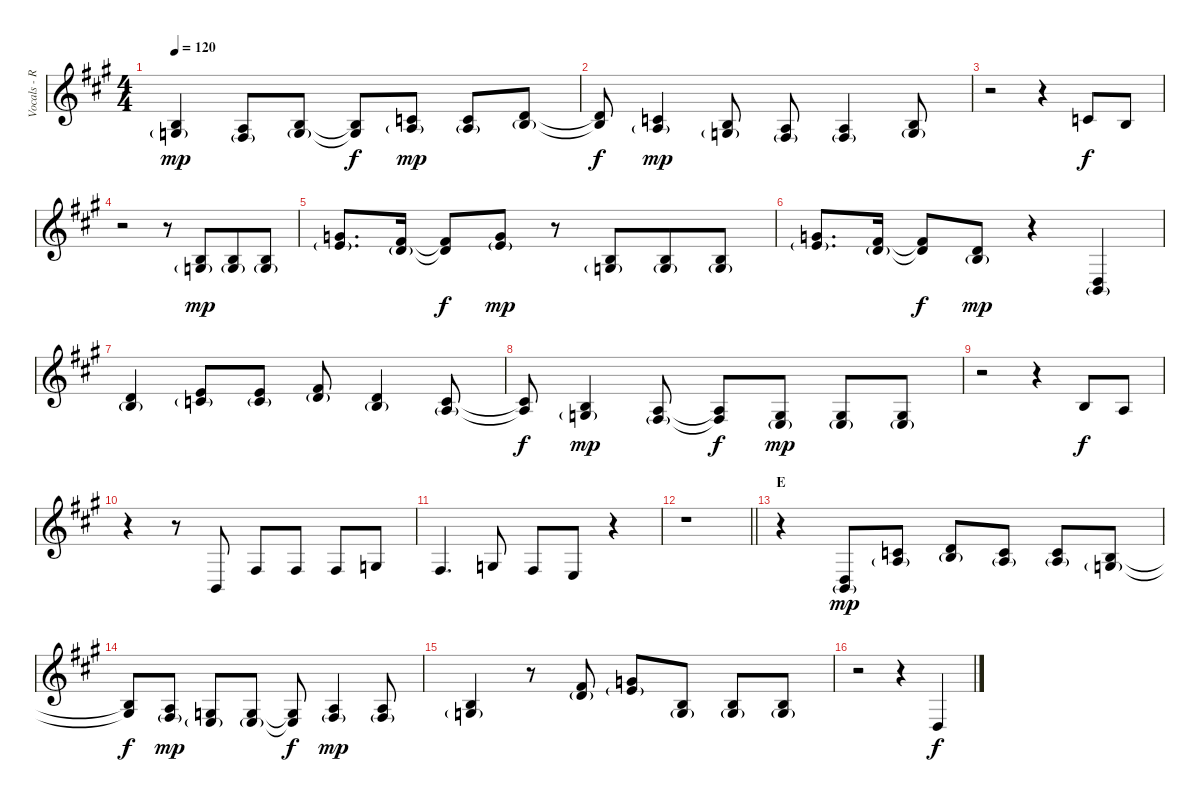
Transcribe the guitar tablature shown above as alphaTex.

\track ("Vocals - Ruki" "Vocals - R") {instrument lead6voice}
\staff {score}
\tuning (D4 A3 F3 C3 G2 D2) {hide}
\ts (4 4)
\tempo 120
\clef g2
\ks a
(2.2 2.3{g}).4{dy mp} (0.2 1.3{g}).8 (2.2 2.3{g}).8 (2.2{t} 2.3{t}).8{dy f} (3.2 4.3{g}).8{dy mp} (3.2 4.3{g}).8 (0.1 2.2{g}).8 |
(0.1{t} 2.2{t}).8{dy f} (3.2 4.3{g}).4{dy mp} (2.2 2.3{g}).8 (0.2 1.3{g}).8 (0.2 1.3{g}).4 (2.2 2.3{g}).8 |
r.2 r.4 3.2.8{dy f} 2.2.8 |
r.2 r.8 (2.2 2.3{g}).8{dy mp beam merge} (2.2 2.3{g}).8 (2.2 2.3{g}).8 |
(5.1 7.2{g}).8{d} (4.1 5.2{g}).16 (4.1{t} 5.2{t}).8{dy f} (5.1 7.2{g}).8{dy mp} r.8 (2.2 2.3{g}).8{beam merge} (2.2 2.3{g}).8 (2.2 2.3{g}).8 |
(5.1 7.2{g}).8{d} (4.1 5.2{g}).16 (4.1{t} 5.2{t}).8{dy f} (0.1 2.2{g}).8{dy mp} r.4 (2.4 4.5{g}).4 |
(0.1 2.2{g}).4 (2.1 3.2{g}).8 (2.1 3.2{g}).8 (4.1 5.2{g}).8 (0.1 2.2{g}).4 (3.2 4.3{g}).8 |
(3.2{t} 4.3{t}).8{dy f} (2.2 2.3{g}).4{dy mp} (0.2 1.3{g}).8 (0.2{t} 1.3{t}).8{dy f} (2.3 4.4{g}).8{dy mp} (2.3 4.4{g}).8 (2.3 4.4{g}).8 |
r.2 r.4 2.2.8{dy f} 0.2.8 |
r.4 r.8 4.5.8 1.3.8 1.3.8 1.3.8 2.3.8 |
1.3.4{d} 2.3.8 1.3.8 4.4.8 r.4 |
\barLineRight lightlight
r.1 |
\section ("" "E")
r.4 (2.4 4.5{g}).8{dy mp} (3.2 4.3{g}).8 (0.1 2.2{g}).8 (3.2 4.3{g}).8 (3.2 4.3{g}).8 (2.2 2.3{g}).8 |
(2.2{t} 2.3{t}).8{dy f} (0.2 1.3{g}).8{dy mp} (2.3 4.4{g}).8 (2.3 4.4{g}).8 (2.3{t} 4.4{t}).8{dy f} (0.2 1.3{g}).4{dy mp} (0.2 1.3{g}).8 |
(2.2 2.3{g}).4 r.8 (4.1 5.2{g}).8 (5.1 7.2{g}).8 (2.2 2.3{g}).8 (2.2 2.3{g}).8 (2.2 2.3{g}).8 |
r.2 r.4 2.4.4{dy f}
